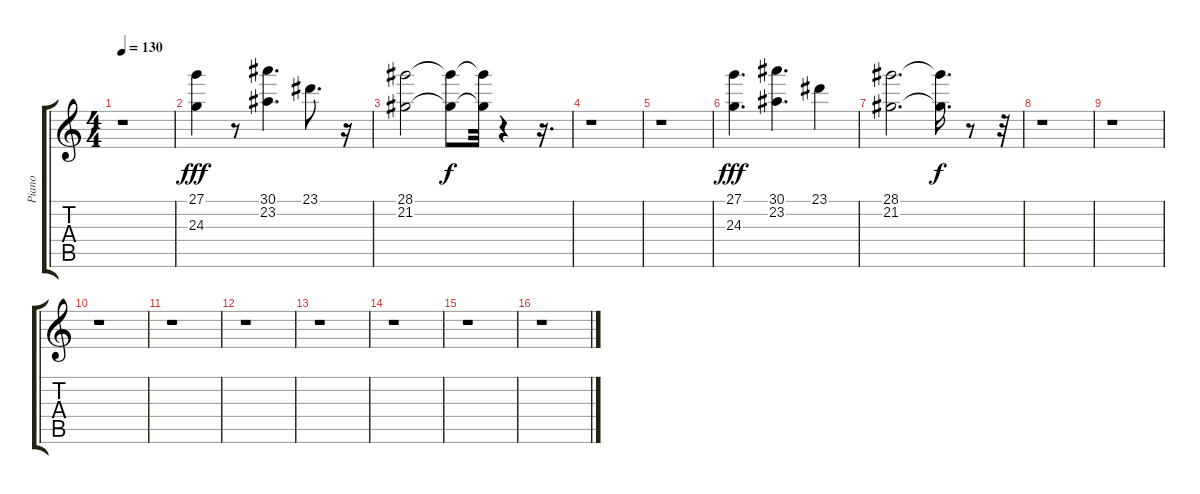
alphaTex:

\track ("Piano" "Piano") {instrument electricpiano2}
\staff {score tabs}
\tuning (E4 B3 G3 D3 A2 E2) {hide}
\ts (4 4)
\tempo 130
\clef g2
\ks c
r.1{dy f} |
(27.1 24.3).4{dy fff} r.8 (30.1 23.2).4{d} 23.1.8{d} r.16 |
(28.1 21.2).2 (28.1{t} 21.2{t}).8{dy f} (28.1{t} 21.2{t}).32 r.4 r.16{d} |
r.1 |
r.1 |
(27.1 24.3).4{d dy fff} (30.1 23.2).4{d} 23.1.4 |
(28.1 21.2).2{d} (28.1{t} 21.2{t}).16{d dy f} r.8 r.32 |
r.1 |
r.1 |
r.1 |
r.1 |
r.1 |
r.1 |
r.1 |
r.1 |
r.1
